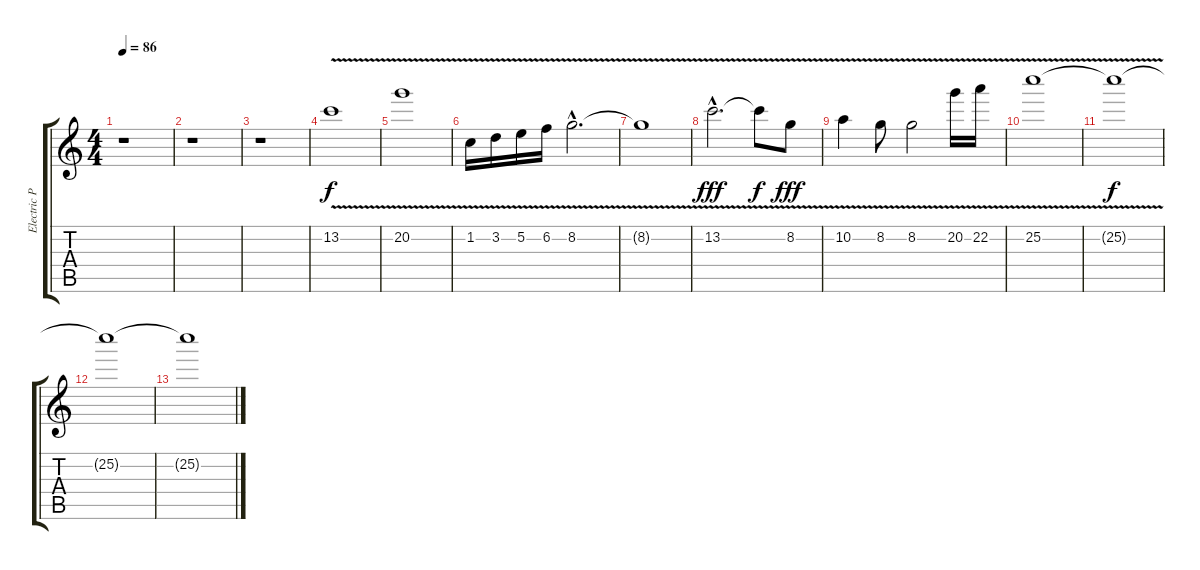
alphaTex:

\track ("Electric Piano (Hecke)" "Electric P") {instrument electricpiano1}
\staff {score tabs}
\tuning (E5 B4 G4 D4 A3 E3) {hide}
\ts (4 4)
\tempo 86
\clef g2
\ks c
r.1{dy f} |
r.1 |
r.1 |
13.2{v}.1 |
20.2{v}.1 |
1.2{v}.16 3.2{v}.16 5.2{v}.16 6.2{v}.16 8.2{v hac}.2{d} |
8.2{t}.1 |
13.2{v hac}.2{d dy fff} 13.2{t}.8{dy f} 8.2{v}.8{dy fff} |
10.2{v}.4 8.2{v}.8 8.2{v}.2 20.2{v}.16 22.2{v}.16 |
25.2{v}.1{volume 0} |
25.2{t}.1{dy f} |
25.2{t}.1 |
25.2{t}.1
